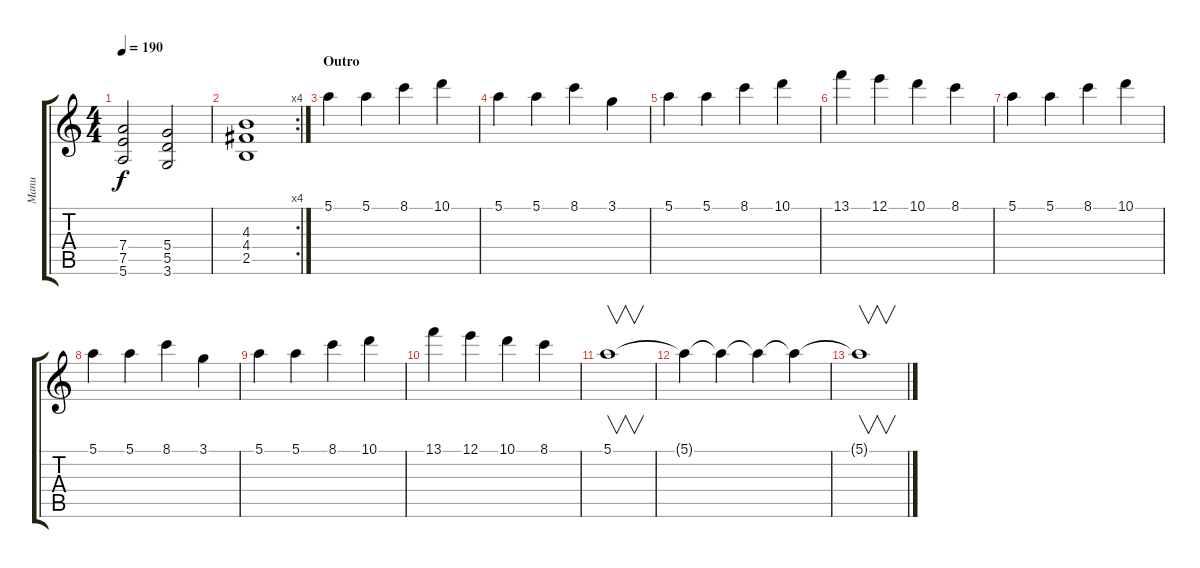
\track ("Manu" "Manu") {instrument overdrivenguitar}
\staff {score tabs}
\tuning (E4 B3 G3 D3 A2 E2) {hide}
\ts (4 4)
\tempo 190
\clef g2
\ks c
(7.4 7.5 5.6).2{dy f} (5.4 5.5 3.6).2 |
\rc 4
(4.3 4.4 2.5).1 |
\section ("" "Outro")
5.1.4 5.1.4 8.1.4 10.1.4 |
5.1.4 5.1.4 8.1.4 3.1.4 |
5.1.4 5.1.4 8.1.4 10.1.4 |
13.1.4 12.1.4 10.1.4 8.1.4 |
5.1.4 5.1.4 8.1.4 10.1.4 |
5.1.4 5.1.4 8.1.4 3.1.4 |
5.1.4 5.1.4 8.1.4 10.1.4 |
13.1.4 12.1.4 10.1.4 8.1.4 |
5.1.1{v} |
5.1{t}.4 5.1{t}.4 5.1{t}.4 5.1{t}.4 |
5.1{t}.1{v}
